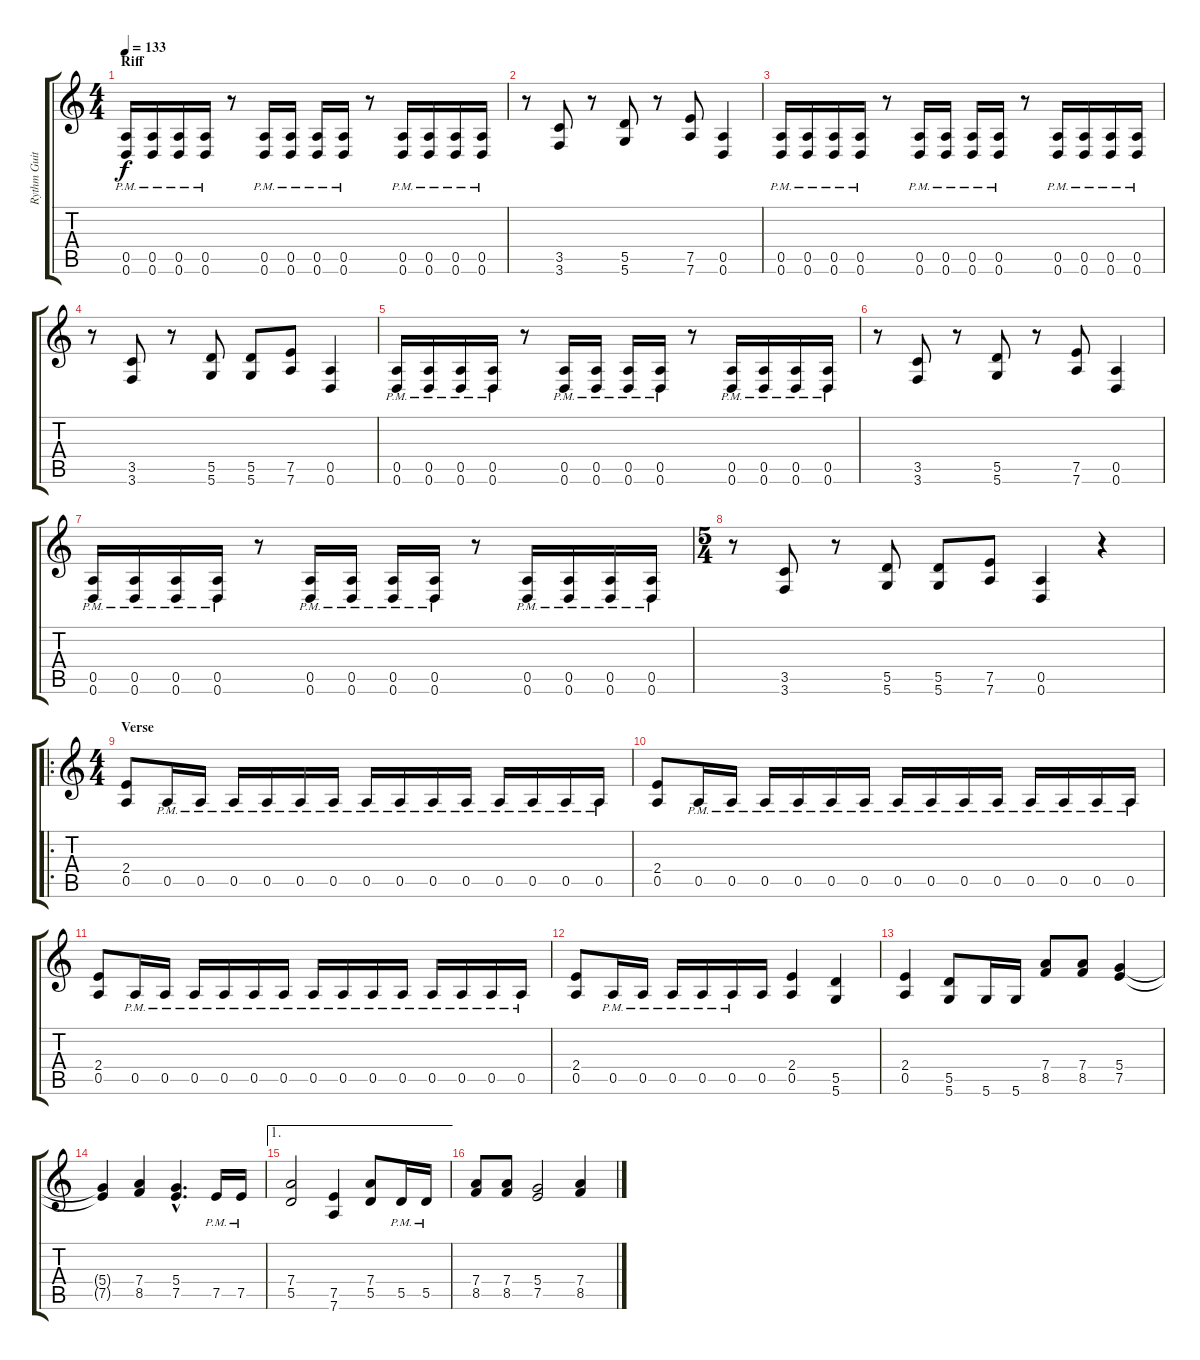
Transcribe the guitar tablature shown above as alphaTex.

\track ("Rythm Guitars" "Rythm Guit") {instrument distortionguitar}
\staff {score tabs}
\tuning (E4 B3 G3 D3 A2 D2) {hide}
\ts (4 4)
\section ("" "Riff")
\tempo 133
\clef g2
\ks c
(0.5{pm} 0.6{pm}).16{dy f} (0.5{pm} 0.6{pm}).16 (0.5{pm} 0.6{pm}).16 (0.5{pm} 0.6{pm}).16 r.8 (0.5{pm} 0.6{pm}).16 (0.5{pm} 0.6{pm}).16 (0.5{pm} 0.6{pm}).16 (0.5{pm} 0.6{pm}).16 r.8 (0.5{pm} 0.6{pm}).16 (0.5{pm} 0.6{pm}).16 (0.5{pm} 0.6{pm}).16 (0.5{pm} 0.6{pm}).16 |
r.8 (3.5 3.6).8 r.8 (5.5 5.6).8 r.8 (7.5 7.6).8 (0.5 0.6).4 |
(0.5{pm} 0.6{pm}).16 (0.5{pm} 0.6{pm}).16 (0.5{pm} 0.6{pm}).16 (0.5{pm} 0.6{pm}).16 r.8 (0.5{pm} 0.6{pm}).16 (0.5{pm} 0.6{pm}).16 (0.5{pm} 0.6{pm}).16 (0.5{pm} 0.6{pm}).16 r.8 (0.5{pm} 0.6{pm}).16 (0.5{pm} 0.6{pm}).16 (0.5{pm} 0.6{pm}).16 (0.5{pm} 0.6{pm}).16 |
r.8 (3.5 3.6).8 r.8 (5.5 5.6).8 (5.5 5.6).8 (7.5 7.6).8 (0.5 0.6).4 |
(0.5{pm} 0.6{pm}).16 (0.5{pm} 0.6{pm}).16 (0.5{pm} 0.6{pm}).16 (0.5{pm} 0.6{pm}).16 r.8 (0.5{pm} 0.6{pm}).16 (0.5{pm} 0.6{pm}).16 (0.5{pm} 0.6{pm}).16 (0.5{pm} 0.6{pm}).16 r.8 (0.5{pm} 0.6{pm}).16 (0.5{pm} 0.6{pm}).16 (0.5{pm} 0.6{pm}).16 (0.5{pm} 0.6{pm}).16 |
r.8 (3.5 3.6).8 r.8 (5.5 5.6).8 r.8 (7.5 7.6).8 (0.5 0.6).4 |
(0.5{pm} 0.6{pm}).16 (0.5{pm} 0.6{pm}).16 (0.5{pm} 0.6{pm}).16 (0.5{pm} 0.6{pm}).16 r.8 (0.5{pm} 0.6{pm}).16 (0.5{pm} 0.6{pm}).16 (0.5{pm} 0.6{pm}).16 (0.5{pm} 0.6{pm}).16 r.8 (0.5{pm} 0.6{pm}).16 (0.5{pm} 0.6{pm}).16 (0.5{pm} 0.6{pm}).16 (0.5{pm} 0.6{pm}).16 |
\ts (5 4)
r.8 (3.5 3.6).8 r.8 (5.5 5.6).8 (5.5 5.6).8 (7.5 7.6).8 (0.5 0.6).4 r.4 |
\ro
\ts (4 4)
\section ("" "Verse")
(2.4 0.5).8 0.5{pm}.16 0.5{pm}.16 0.5{pm}.16 0.5{pm}.16 0.5{pm}.16 0.5{pm}.16 0.5{pm}.16 0.5{pm}.16 0.5{pm}.16 0.5{pm}.16 0.5{pm}.16 0.5{pm}.16 0.5{pm}.16 0.5{pm}.16 |
(2.4 0.5).8 0.5{pm}.16 0.5{pm}.16 0.5{pm}.16 0.5{pm}.16 0.5{pm}.16 0.5{pm}.16 0.5{pm}.16 0.5{pm}.16 0.5{pm}.16 0.5{pm}.16 0.5{pm}.16 0.5{pm}.16 0.5{pm}.16 0.5{pm}.16 |
(2.4 0.5).8 0.5{pm}.16 0.5{pm}.16 0.5{pm}.16 0.5{pm}.16 0.5{pm}.16 0.5{pm}.16 0.5{pm}.16 0.5{pm}.16 0.5{pm}.16 0.5{pm}.16 0.5{pm}.16 0.5{pm}.16 0.5{pm}.16 0.5{pm}.16 |
(2.4 0.5).8 0.5{pm}.16 0.5{pm}.16 0.5{pm}.16 0.5{pm}.16 0.5{pm}.16 0.5.16 (2.4 0.5).4 (5.5 5.6).4 |
(2.4 0.5).4 (5.5 5.6).8 5.6.16 5.6.16 (7.4 8.5).8 (7.4 8.5).8 (5.4 7.5).4 |
(5.4{t} 7.5{t}).4 (7.4 8.5).4 (5.4{hac} 7.5{hac}).4{d} 7.5{pm}.16 7.5{pm}.16 |
\ae 1
(7.4 5.5).2 (7.5 7.6).4 (7.4 5.5).8 5.5{pm}.16 5.5{pm}.16 |
(7.4 8.5).8 (7.4 8.5).8 (5.4 7.5).2 (7.4 8.5).4
